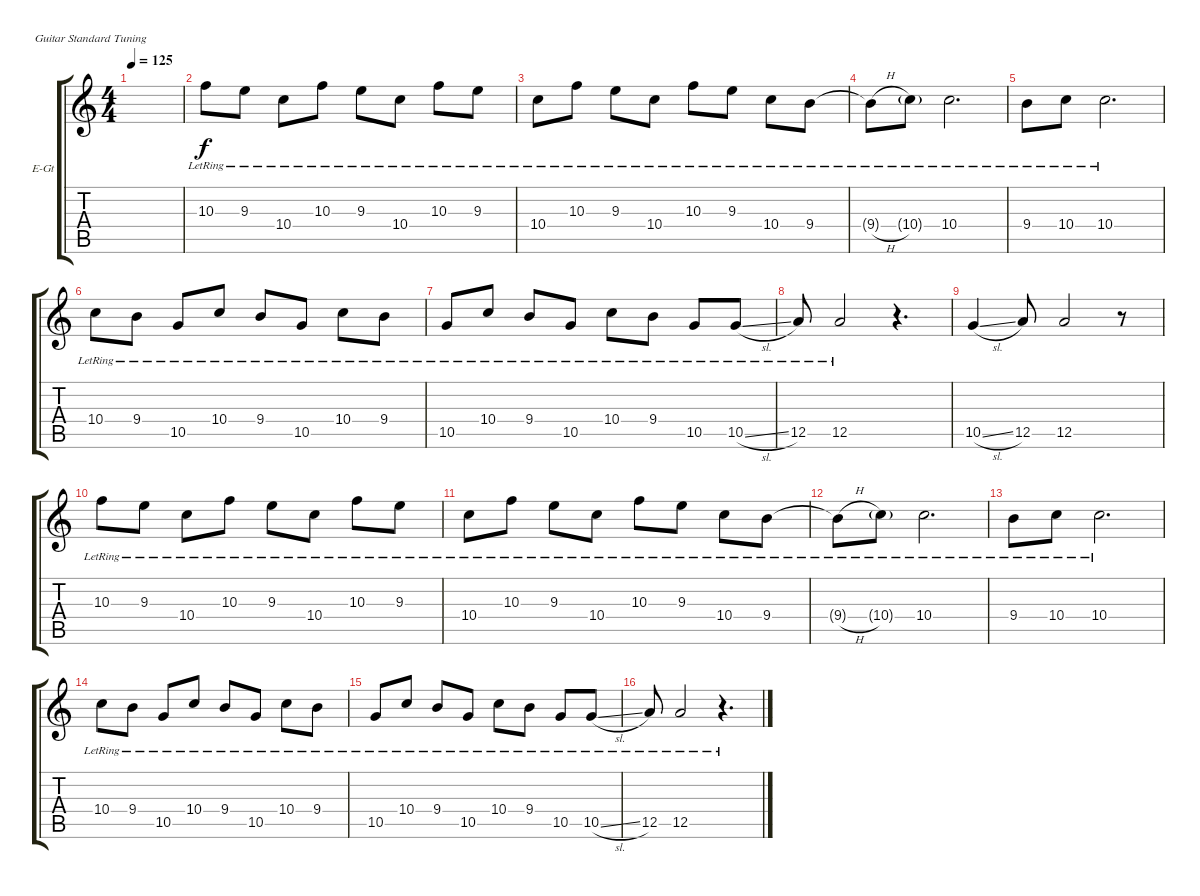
\defaultSystemsLayout 4
\bracketExtendMode groupsimilarinstruments
\firstSystemTrackNameOrientation horizontal
\otherSystemsTrackNameOrientation horizontal
\track ("Electric Guitar" "E-Gt") {instrument electricguitarclean}
\staff {score tabs}
\tuning (E4 B3 G3 D3 A2 E2)
\ts (4 4)
\tempo 125
\clef g2
\ks c
|
10.3{lr}.8 9.3{lr}.8 10.4{lr}.8 10.3{lr}.8 9.3{lr}.8 10.4{lr}.8 10.3{lr}.8 9.3{lr}.8 |
10.4{lr}.8 10.3{lr}.8 9.3{lr}.8 10.4{lr}.8 10.3{lr}.8 9.3{lr}.8 10.4{lr}.8 9.4{lr}.8 |
9.4{h lr t}.8 10.4{g lr}.8 10.4{lr}.2{d} |
9.4{lr}.8 10.4{lr}.8 10.4{lr}.2{d} |
10.4{lr}.8 9.4{lr}.8 10.5{lr}.8 10.4{lr}.8 9.4{lr}.8 10.5{lr}.8 10.4{lr}.8 9.4{lr}.8 |
10.5{lr}.8 10.4{lr}.8 9.4{lr}.8 10.5{lr}.8 10.4{lr}.8 9.4{lr}.8 10.5{lr}.8 10.5{sl lr}.8 |
12.5{lr}.8 12.5{lr}.2 r.4{d} |
10.5{sl}.4 12.5.8 12.5.2 r.8 |
10.3{lr}.8 9.3{lr}.8 10.4{lr}.8 10.3{lr}.8 9.3{lr}.8 10.4{lr}.8 10.3{lr}.8 9.3{lr}.8 |
10.4{lr}.8 10.3{lr}.8 9.3{lr}.8 10.4{lr}.8 10.3{lr}.8 9.3{lr}.8 10.4{lr}.8 9.4{lr}.8 |
9.4{h lr t}.8 10.4{g lr}.8 10.4{lr}.2{d} |
9.4{lr}.8 10.4{lr}.8 10.4{lr}.2{d} |
10.4{lr}.8 9.4{lr}.8 10.5{lr}.8 10.4{lr}.8 9.4{lr}.8 10.5{lr}.8 10.4{lr}.8 9.4{lr}.8 |
10.5{lr}.8 10.4{lr}.8 9.4{lr}.8 10.5{lr}.8 10.4{lr}.8 9.4{lr}.8 10.5{lr}.8 10.5{sl lr}.8 |
12.5{lr}.8 12.5{lr}.2 r.4{d}
